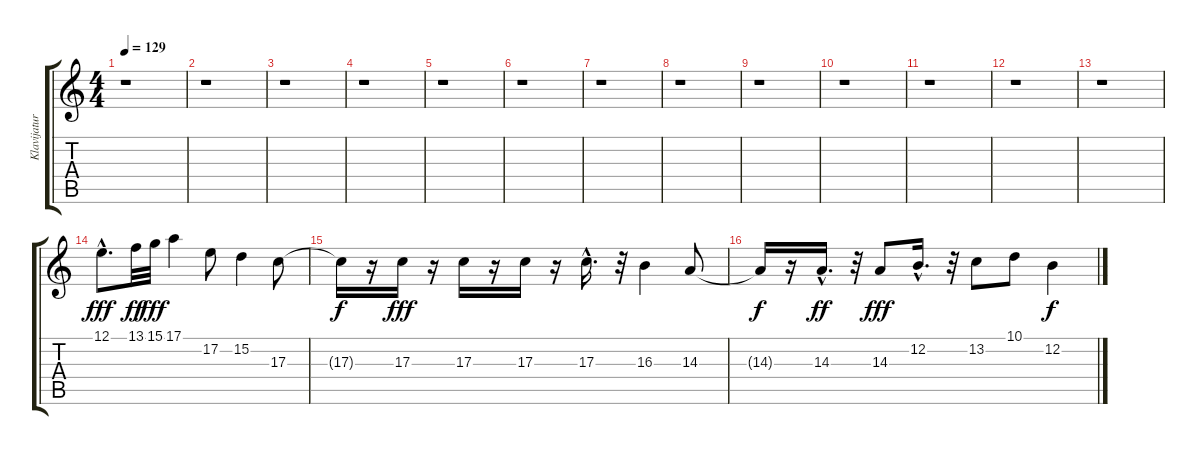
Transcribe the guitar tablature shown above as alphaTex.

\track ("Klavijatura III" "Klavijatur") {instrument synthstrings2}
\staff {score tabs}
\tuning (E4 B3 G3 D3 A2 E2) {hide}
\ts (4 4)
\tempo 129
\clef g2
\ks c
r.1{dy fff instrument synthstrings2} |
r.1 |
r.1 |
r.1 |
r.1 |
r.1 |
r.1 |
r.1 |
r.1 |
r.1 |
r.1 |
r.1 |
r.1 |
12.1{hac}.8{d} 13.1.32{dy ff} 15.1.32{dy fff} 17.1.4 17.2.8 15.2.4 17.3.8 |
17.3{t}.16{dy f} r.16 17.3.16{dy fff} r.16 17.3.16 r.16 17.3.16 r.16 17.3{hac}.16{d} r.32 16.3.4 14.3.8 |
14.3{t}.16{dy f} r.16 14.3{hac}.16{d dy ff} r.32 14.3.8{dy fff} 12.2{hac}.16{d} r.32 13.2.8 10.1.8 12.2.4{dy f}
